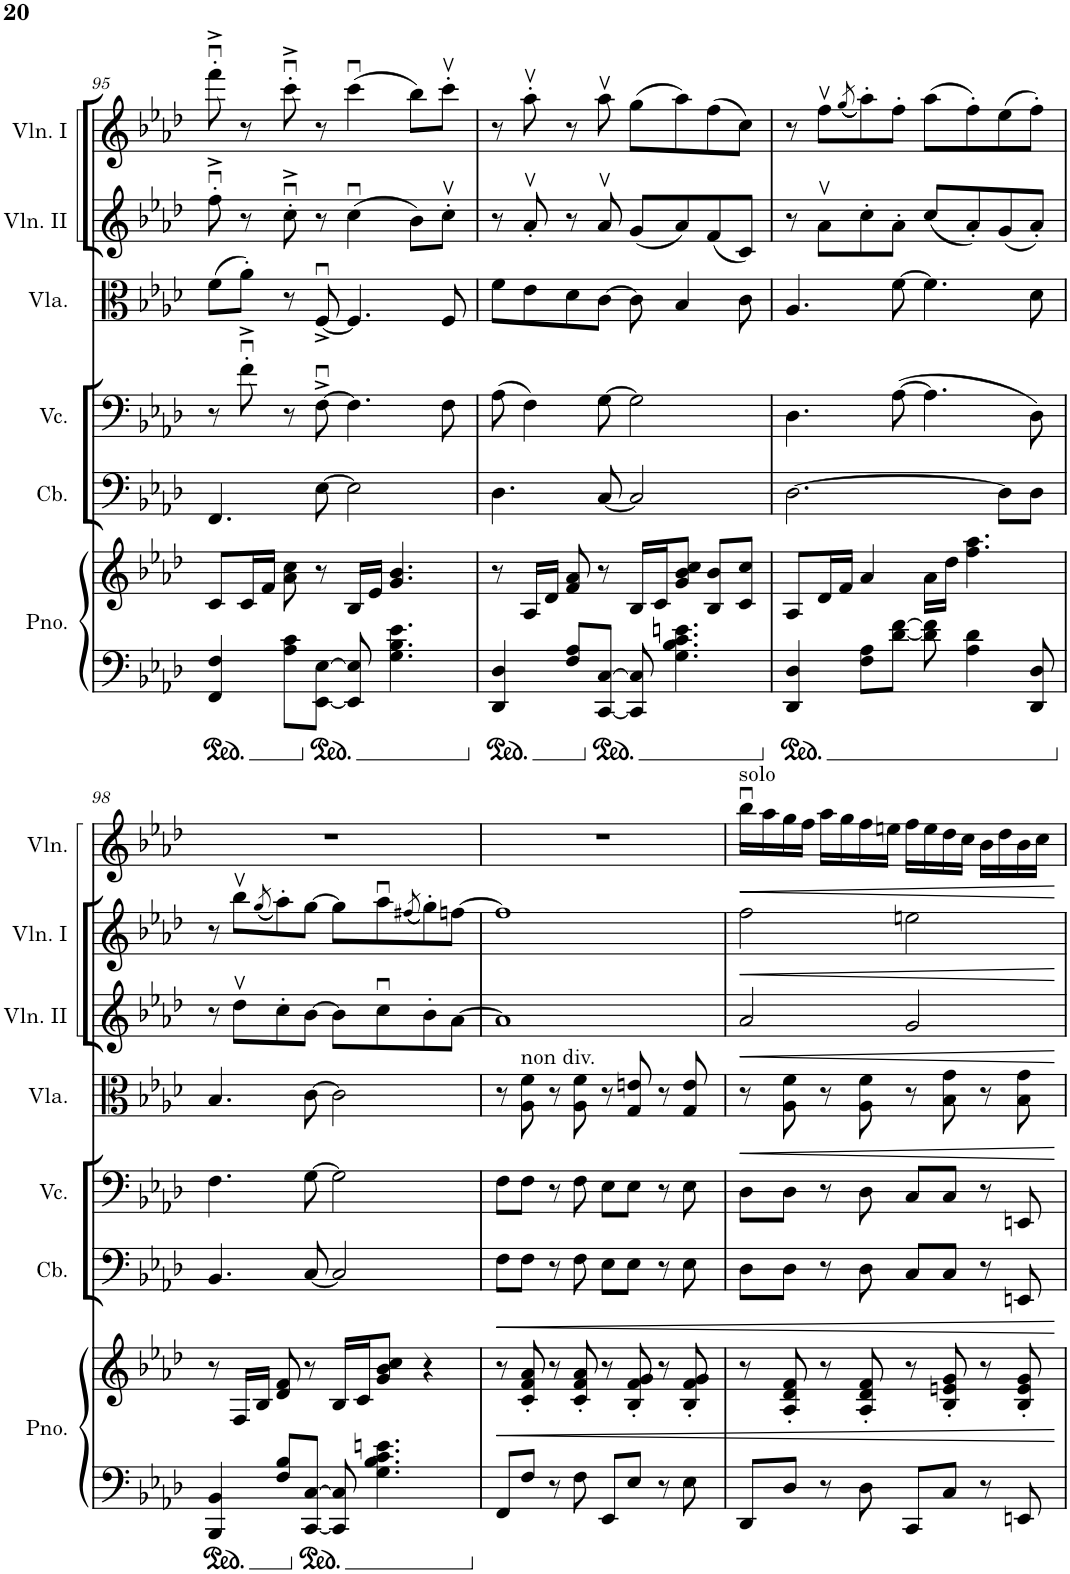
**kern	**kern	**dynam	**kern	**dynam	**kern	**kern	**dynam	**kern	**dynam	**kern	**dynam	**kern	**dynam
*part7	*part7	*part7	*part6	*part6	*part5	*part4	*part4	*part3	*part3	*part2	*part2	*part1	*part1
*staff8	*staff7	*staff7/8	*staff6	*staff6	*staff5	*staff4	*staff4	*staff3	*staff3	*staff2	*staff2	*staff1	*staff1
*I"Piano	*	*	*I"Contrabass	*	*I"Violoncello	*I"Viola	*	*I"Violin II	*	*I"Violin I	*	*I"Violin	*
*I'Pno.	*	*	*I'Cb.	*	*I'Vc.	*I'Vla.	*	*I'Vln. II	*	*I'Vln. I	*	*I'Vln.	*
!!LO:PB:g=z
*clefF4	*clefG2	*	*clefF4	*	*clefF4	*clefC3	*	*clefG2	*	*clefG2	*	*clefG2	*
*	*	*	*Trd7c12	*	*	*	*	*	*	*	*	*	*
*k[b-e-a-d-]	*k[b-e-a-d-]	*	*k[b-e-a-d-]	*	*k[b-e-a-d-]	*k[b-e-a-d-]	*	*k[b-e-a-d-]	*	*k[b-e-a-d-]	*	*k[b-e-a-d-]	*
*M4/4	*M4/4	*	*M4/4	*	*M4/4	*M4/4	*	*M4/4	*	*M4/4	*	*M4/4	*
=95	=95	=95	=95	=95	=95	=95	=95	=95	=95	=95	=95	=95	=95
4FF/ 4F/	8c/L	.	4.FF/	.	8r	(8f\L	.	8ffu'^\	.	8fffu'^\	.	1r	.
.	16c/L	.	.	.	8fu'^\	8a-'\J)	.	8r	.	8r	.	.	.
.	16f/JJ	.	.	.	.	.	.	.	.	.	.	.	.
8A-\ 8c\L	8a-\ 8cc\	.	.	.	8r	8r	.	8ccu'^\	.	8cccu'^\	.	.	.
[8EE-\ [8E-\J	8r	.	[8E-\	.	[8Fu^\	[8Fu^/	.	8r	.	8r	.	.	.
8EE-/] 8E-/]	16B-/LL	.	2E-\]	.	4.F\]	4.F/]	.	(4ccu\	.	(4cccu\	.	.	.
.	16e-/JJ	.	.	.	.	.	.	.	.	.	.	.	.
4.G\ 4.B-\ 4.e-\	4.g/ 4.b-/	.	.	.	.	.	.	.	.	.	.	.	.
.	.	.	.	.	.	.	.	8b-\L)	.	8bb-\L)	.	.	.
.	.	.	.	.	8F\	8F/	.	8ccv'\J	.	8cccv'\J	.	.	.
=96	=96	=96	=96	=96	=96	=96	=96	=96	=96	=96	=96	=96	=96
4DD-/ 4D-/	8r	.	4.D-\	.	(8A-\	8f\L	.	8r	.	8r	.	1r	.
.	16A-/LL	.	.	.	4F\)	8e-\	.	8a-v'/	.	8aa-v'\	.	.	.
.	16d-/JJ	.	.	.	.	.	.	.	.	.	.	.	.
8F/ 8A-/L	8f/ 8a-/	.	.	.	.	8d-\	.	8r	.	8r	.	.	.
[8CC/ [8C/J	8r	.	[8C/	.	[8G\	[8c\J	.	8a-v/	.	8aa-v\	.	.	.
8CC/] 8C/]	16B-/LL	.	2C/]	.	2G\]	8c\]	.	(8g/L	.	(8gg\L	.	.	.
.	16c/J	.	.	.	.	.	.	.	.	.	.	.	.
4.G\ 4.B-\ 4.c\ 4.en\	8g/ 8b-/ 8cc/J	.	.	.	.	4B-/	.	8a-/)	.	8aa-\)	.	.	.
.	8B-/ 8b-/L	.	.	.	.	.	.	(8f/	.	(8ff\	.	.	.
.	8c/ 8cc/J	.	.	.	.	8c\	.	8c/J)	.	8cc\J)	.	.	.
=97	=97	=97	=97	=97	=97	=97	=97	=97	=97	=97	=97	=97	=97
4DD-/ 4D-/	8A-/L	.	[2.D-\	.	4.D-\	4.A-/	.	8r	.	8r	.	1r	.
.	16d-/L	.	.	.	.	.	.	8a-v\L	.	8ffv\L	.	.	.
.	16f/JJ	.	.	.	.	.	.	.	.	.	.	.	.
.	.	.	.	.	.	.	.	.	.	((8qgg/	.	.	.
8F\ 8A-\L	4a-/	.	.	.	.	.	.	8cc'\	.	8aa-'\))	.	.	.
[8d-\ [8f\J	.	.	.	.	([8A-\	[8f\	.	8a-'\J	.	8ff'\J	.	.	.
8d-\] 8f\]	16a-\LL	.	.	.	4.A-\]	4.f\]	.	(8cc/L	.	(8aa-\L	.	.	.
.	16dd-\JJ	.	.	.	.	.	.	.	.	.	.	.	.
4A-\ 4d-\	4.ff\ 4.aa-\	.	.	.	.	.	.	8a-'/)	.	8ff'\)	.	.	.
.	.	.	8D-\L]	.	.	.	.	(8g/	.	(8ee-\	.	.	.
8DD-/ 8D-/	.	.	8D-\J	.	8D-\)	8d-\	.	8a-'/J)	.	8ff'\J)	.	.	.
!!LO:LB:g=z
=98	=98	=98	=98	=98	=98	=98	=98	=98	=98	=98	=98	=98	=98
4BBB-/ 4BB-/	8r	.	4.BB-/	.	4.F\	4.B-/	.	8r	.	8r	.	1r	.
.	16F/LL	.	.	.	.	.	.	8dd-v\L	.	8bb-v\L	.	.	.
.	16B-/JJ	.	.	.	.	.	.	.	.	.	.	.	.
.	.	.	.	.	.	.	.	.	.	((8qgg/	.	.	.
8F/ 8B-/L	8d-/ 8f/	.	.	.	.	.	.	8cc'\	.	8aa-'\))	.	.	.
[8CC/ [8C/J	8r	.	[8C/	.	[8G\	[8c\	.	[8b-\J	.	[8gg\J	.	.	.
8CC/] 8C/]	16B-/LL	.	2C/]	.	2G\]	2c\]	.	8b-\L]	.	8gg\L]	.	.	.
.	16c/J	.	.	.	.	.	.	.	.	.	.	.	.
4.G\ 4.B-\ 4.c\ 4.en\	8g/ 8b-/ 8cc/J	.	.	.	.	.	.	8ccu\	.	8aa-u\	.	.	.
.	.	.	.	.	.	.	.	.	.	((8qff#X/	.	.	.
.	4r	.	.	.	.	.	.	8b-'\	.	8gg'\))	.	.	.
.	.	.	.	.	.	.	.	[8a-\J	.	[8ffn\J	.	.	.
=99	=99	=99	=99	=99	=99	=99	=99	=99	=99	=99	=99	=99	=99
!	!	!LO:HP:b	!	!LO:HP:b	!	!	!	!	!	!	!	!	!
8FF/L	8r	<	8F\L	<	8F\L	8r	.	1a-]	.	1ff]	.	1r	.
!	!	!	!	!	!	!LO:TX:a:t=non div.	!	!	!	!	!	!	!
8F/J	8c/' 8f/' 8a-/'	.	8F\J	.	8F\J	8A-\ 8f\	.	.	.	.	.	.	.
8r	8r	.	8r	.	8r	8r	.	.	.	.	.	.	.
8F\	8c/' 8f/' 8a-/'	.	8F\	.	8F\	8A-\ 8f\	.	.	.	.	.	.	.
8EE-/L	8r	.	8E-\L	.	8E-\L	8r	.	.	.	.	.	.	.
8E-/J	8B-/' 8f/' 8g/'	.	8E-\J	.	8E-\J	8G/ 8en/	.	.	.	.	.	.	.
8r	8r	.	8r	.	8r	8r	.	.	.	.	.	.	.
8E-\	8B-/' 8f/' 8g/'	.	8E-\	.	8E-\	8G/ 8e/	.	.	.	.	.	.	.
=100	=100	=100	=100	=100	=100	=100	=100	=100	=100	=100	=100	=100	=100
!	!	!	!	!	!	!	!	!	!	!	!	!LO:TX:a:t=solo	!
!	!	!	!	!	!	!	!LO:HP:b	!	!LO:HP:b	!	!LO:HP:b	!	!LO:HP:b
8DD-/L	8r	.	8D-\L	.	8D-\L	8r	<	2a-/	<	2ff\	<	16bb-u\LL	<
.	.	.	.	.	.	.	.	.	.	.	.	16aa-\	.
8D-/J	8A-/' 8d-/' 8f/'	.	8D-\J	.	8D-\J	8A-\ 8f\	.	.	.	.	.	16gg\	.
.	.	.	.	.	.	.	.	.	.	.	.	16ff\JJ	.
8r	8r	.	8r	.	8r	8r	.	.	.	.	.	16aa-\LL	.
.	.	.	.	.	.	.	.	.	.	.	.	16gg\	.
8D-\	8A-/' 8d-/' 8f/'	.	8D-\	.	8D-\	8A-\ 8f\	.	.	.	.	.	16ff\	.
.	.	.	.	.	.	.	.	.	.	.	.	16een\JJ	.
8CC/L	8r	.	8C/L	.	8C/L	8r	.	2g/	.	2een\	.	16ff\LL	.
.	.	.	.	.	.	.	.	.	.	.	.	16ee\	.
8C/J	8B-/' 8en/' 8g/'	.	8C/J	.	8C/J	8B-\ 8g\	.	.	.	.	.	16dd-\	.
.	.	.	.	.	.	.	.	.	.	.	.	16cc\JJ	.
8r	8r	.	8r	.	8r	8r	.	.	.	.	.	16b-\LL	.
.	.	.	.	.	.	.	.	.	.	.	.	16dd-\	.
8EEn/	8B-/' 8e/' 8g/'	.	8EEn/	.	8EEn/	8B-\ 8g\	.	.	.	.	.	16b-\	.
.	.	.	.	.	.	.	.	.	.	.	.	16cc\JJ	.
.	.	[	.	[	.	.	[	.	[	.	[	.	[
=	=	=	=	=	=	=	=	=	=	=	=	=	=
*-	*-	*-	*-	*-	*-	*-	*-	*-	*-	*-	*-	*-	*-
